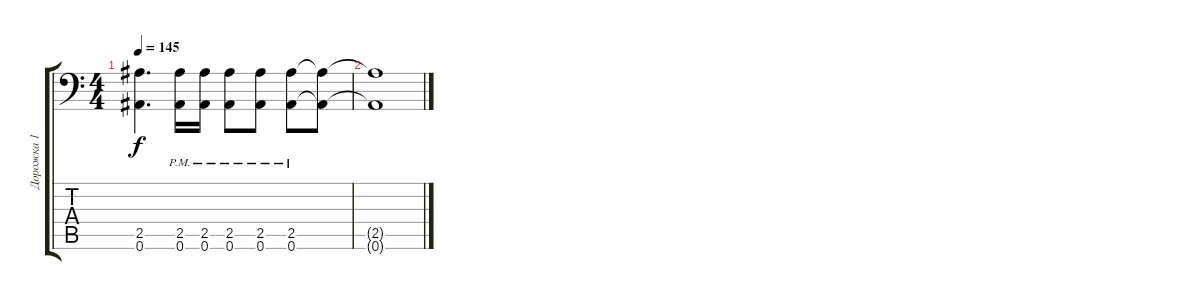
\track ("Дорожка 1" "Дорожка 1") {instrument distortionguitar}
\staff {score tabs}
\tuning (Eb4 Bb3 Gb3 Db3 Ab2 Bb1) {hide}
\ts (4 4)
\tempo 145
\clef f4
\ks c
(2.5 0.6).4{d dy f} (2.5{pm} 0.6{pm}).16 (2.5{pm} 0.6{pm}).16 (2.5{pm} 0.6{pm}).8 (2.5{pm} 0.6{pm}).8 (2.5{pm} 0.6{pm}).8 (2.5{t} 0.6{t}).8 |
(2.5{t} 0.6{t}).1
